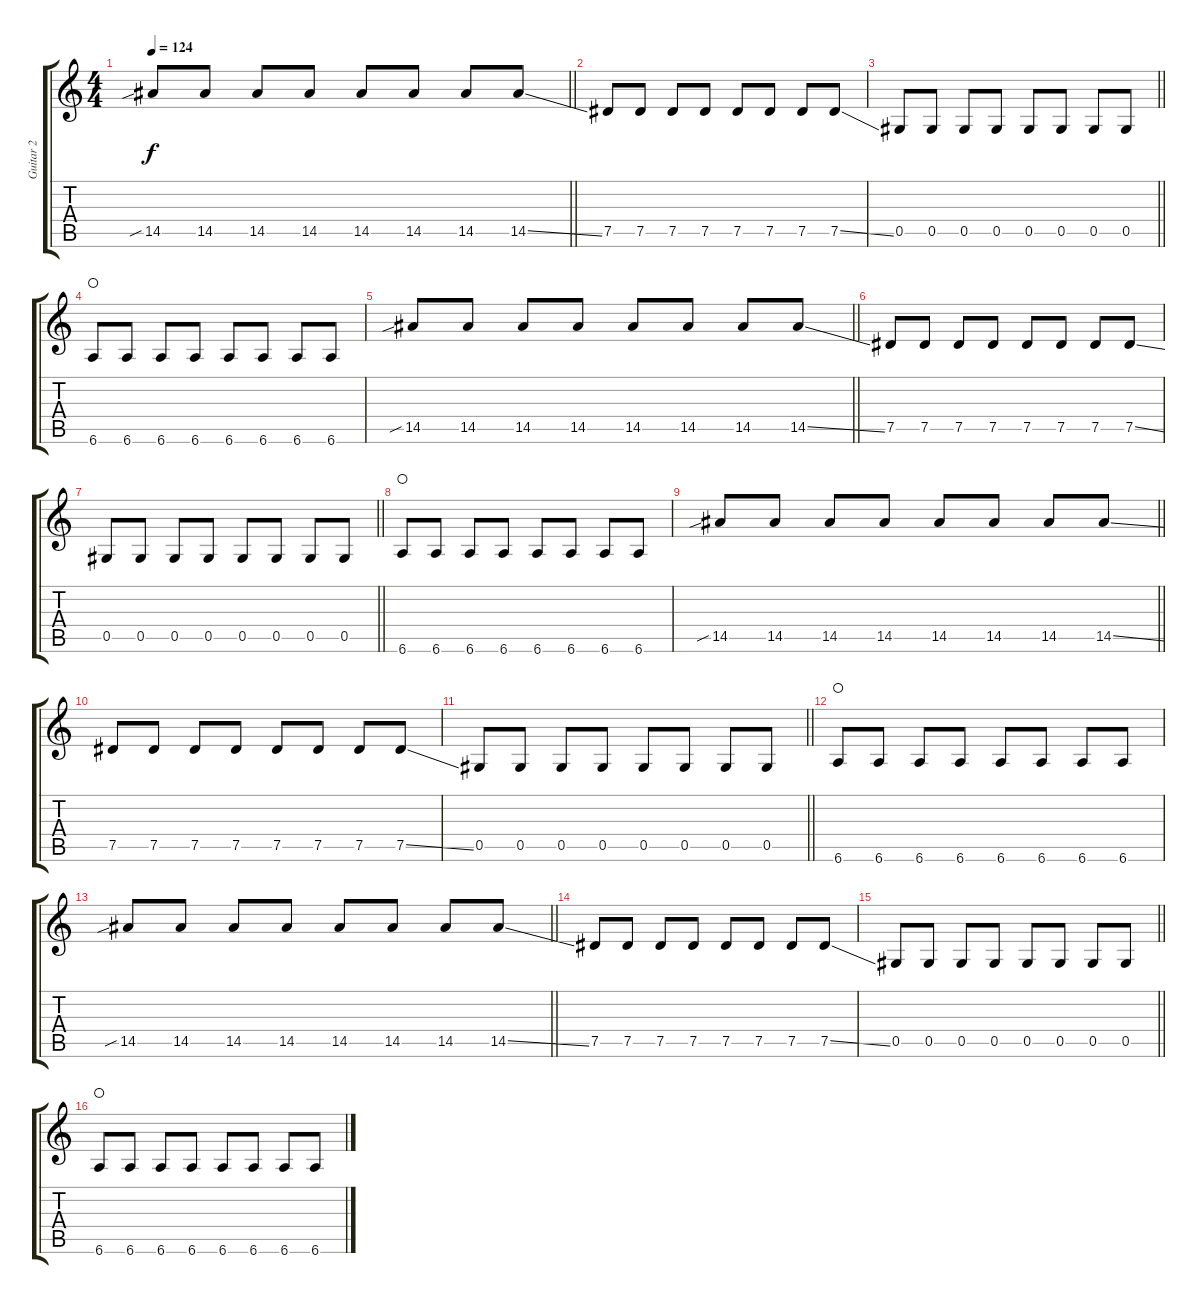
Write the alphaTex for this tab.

\track ("Guitar 2" "Guitar 2") {instrument overdrivenguitar}
\staff {score tabs}
\tuning (Eb4 Bb3 Gb3 Db3 Ab2 Eb2) {hide}
\ts (4 4)
\tempo 124
\clef g2
\barLineRight lightlight
\ks c
14.5{sib}.8{dy f} 14.5.8 14.5.8 14.5.8 14.5.8 14.5.8 14.5.8 14.5{ss}.8 |
7.5.8 7.5.8 7.5.8 7.5.8 7.5.8 7.5.8 7.5.8 7.5{ss}.8 |
\barLineRight lightlight
0.5.8 0.5.8 0.5.8 0.5.8 0.5.8 0.5.8 0.5.8 0.5.8 |
6.6.8{waho} 6.6.8 6.6.8 6.6.8 6.6.8 6.6.8 6.6.8 6.6.8 |
\barLineRight lightlight
14.5{sib}.8 14.5.8 14.5.8 14.5.8 14.5.8 14.5.8 14.5.8 14.5{ss}.8 |
7.5.8 7.5.8 7.5.8 7.5.8 7.5.8 7.5.8 7.5.8 7.5{ss}.8 |
\barLineRight lightlight
0.5.8 0.5.8 0.5.8 0.5.8 0.5.8 0.5.8 0.5.8 0.5.8 |
6.6.8{waho} 6.6.8 6.6.8 6.6.8 6.6.8 6.6.8 6.6.8 6.6.8 |
\barLineRight lightlight
14.5{sib}.8 14.5.8 14.5.8 14.5.8 14.5.8 14.5.8 14.5.8 14.5{ss}.8 |
7.5.8 7.5.8 7.5.8 7.5.8 7.5.8 7.5.8 7.5.8 7.5{ss}.8 |
\barLineRight lightlight
0.5.8 0.5.8 0.5.8 0.5.8 0.5.8 0.5.8 0.5.8 0.5.8 |
6.6.8{volume 3 waho} 6.6.8 6.6.8 6.6.8 6.6.8 6.6.8 6.6.8 6.6.8 |
\barLineRight lightlight
14.5{sib}.8 14.5.8 14.5.8 14.5.8 14.5.8 14.5.8 14.5.8 14.5{ss}.8 |
7.5.8 7.5.8 7.5.8 7.5.8 7.5.8 7.5.8 7.5.8 7.5{ss}.8 |
\barLineRight lightlight
0.5.8 0.5.8 0.5.8 0.5.8 0.5.8 0.5.8 0.5.8 0.5.8 |
6.6.8{volume 0 waho} 6.6.8 6.6.8 6.6.8 6.6.8 6.6.8 6.6.8 6.6.8
